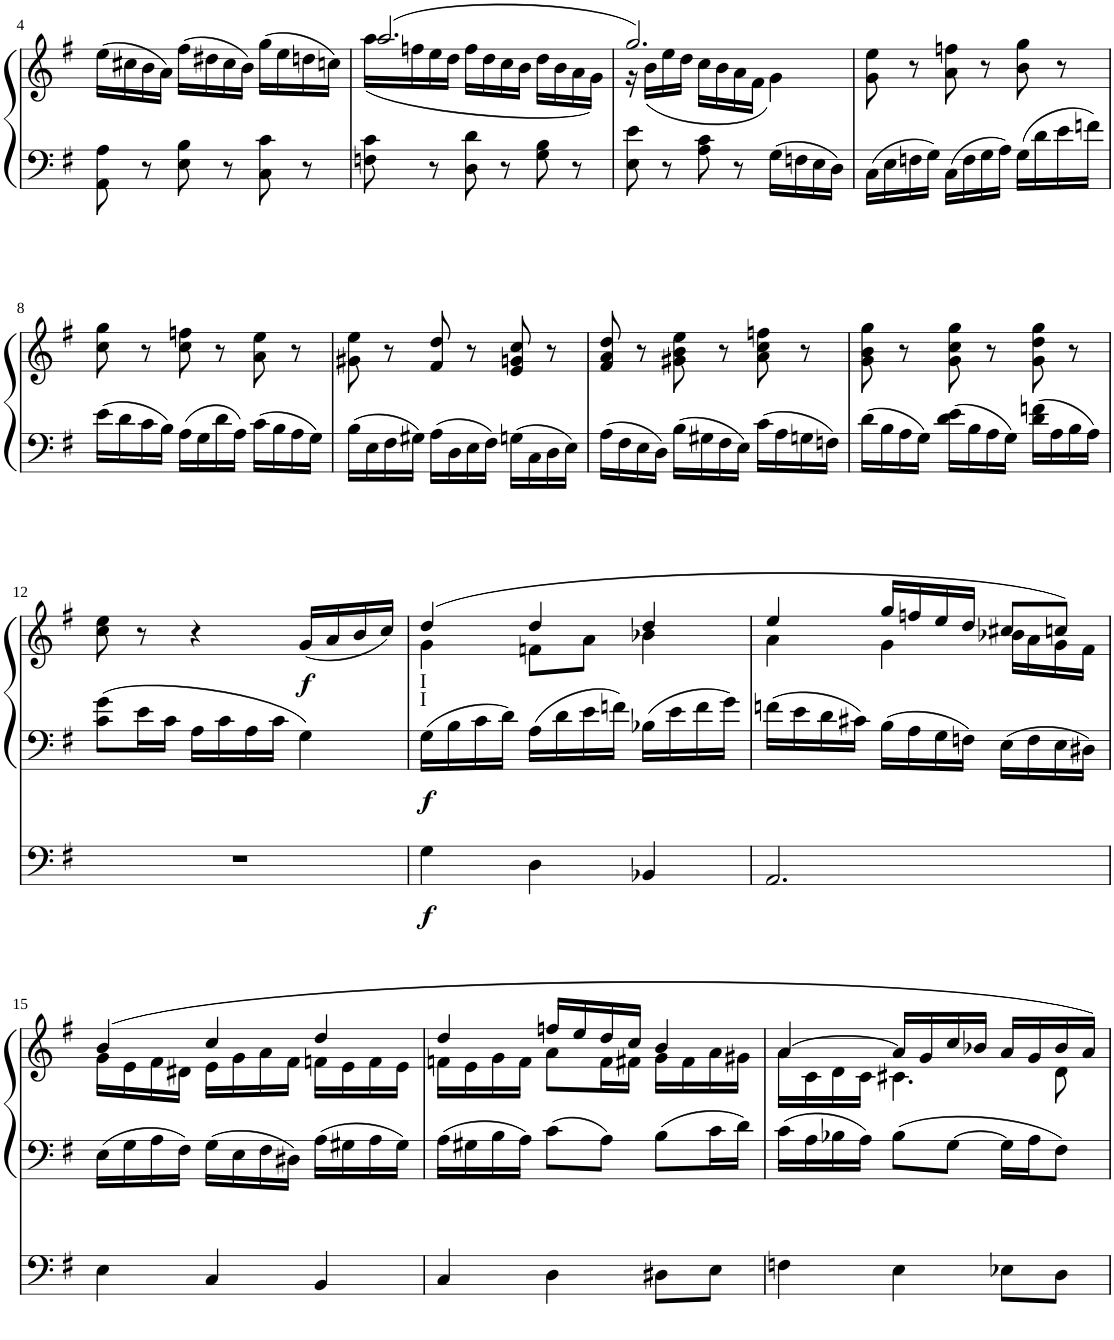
**kern	**dynam	**kern	**kern	**dynam
*part2	*part2	*part1	*part1	*part1
*staff3	*staff3	*staff2	*staff1	*staff1/2
*I"Pedal	*	*I"Manual	*	*
!!LO:PB:g=z
*clefF4	*	*clefF4	*clefG2	*
*k[f#]	*	*k[f#]	*k[f#]	*
*G:	*	*G:	*G:	*
*M3/4	*	*M3/4	*M3/4	*
=4	=4	=4	=4	=4
2.r	.	8AA\ 8A\	(16ee\LL	.
.	.	.	16cc#X\	.
.	.	8r	16b\	.
.	.	.	16a\JJ)	.
.	.	8E\ 8B\	(16ff#\LL	.
.	.	.	16dd#X\	.
.	.	8r	16cc#\	.
.	.	.	16b\JJ)	.
.	.	8C\ 8c\	(16gg\LL	.
.	.	.	16ee\	.
.	.	8r	16ddn\	.
.	.	.	16ccn\JJ)	.
=5	=5	=5	=5	=5
*	*	*	*^	*
2.r	.	8Fn\ 8c\	(2.aa/	(16aa\LL	.
.	.	.	.	16ffn\	.
.	.	8r	.	16ee\	.
.	.	.	.	16dd\JJ	.
.	.	8D\ 8d\	.	16ff\LL	.
.	.	.	.	16dd\	.
.	.	8r	.	16cc\	.
.	.	.	.	16b\JJ	.
.	.	8G\ 8B\	.	16dd\LL	.
.	.	.	.	16b\	.
.	.	8r	.	16a\	.
.	.	.	.	16g\JJ)	.
=6	=6	=6	=6	=6	=6
2.r	.	8E\ 8e\	2.gg/)	16r	.
.	.	.	.	(16b\LL	.
.	.	8r	.	16ee\	.
.	.	.	.	16dd\JJ	.
.	.	8A\ 8c\	.	16cc\LL	.
.	.	.	.	16b\	.
.	.	8r	.	16a\	.
.	.	.	.	16f#\JJ	.
.	.	16G\LL	.	4g\)	.
.	.	16Fn\	.	.	.
.	.	16E\	.	.	.
.	.	16D\JJ	.	.	.
*	*	*	*v	*v	*
=7	=7	=7	=7	=7
2.r	.	16C\LL	8g\ 8ee\	.
.	.	16E\	.	.
.	.	16Fn\	8r	.
.	.	16G\JJ	.	.
.	.	16C\LL	8a\ 8ffn\	.
.	.	16F\	.	.
.	.	16G\	8r	.
.	.	16A\JJ	.	.
.	.	16G\LL	8b\ 8gg\	.
.	.	16d\	.	.
.	.	16e\	8r	.
.	.	16fn\JJ	.	.
!!LO:LB:g=z
=8	=8	=8	=8	=8
2.r	.	16e\LL	8cc\ 8gg\	.
.	.	16d\	.	.
.	.	16c\	8r	.
.	.	16B\JJ	.	.
.	.	16A\LL	8cc\ 8ffn\	.
.	.	16G\	.	.
.	.	16d\	8r	.
.	.	16A\JJ	.	.
.	.	16c\LL	8a\ 8ee\	.
.	.	16B\	.	.
.	.	16A\	8r	.
.	.	16G\JJ	.	.
=9	=9	=9	=9	=9
2.r	.	16B\LL	8g#X\ 8ee\	.
.	.	16E\	.	.
.	.	16F#\	8r	.
.	.	16G#X\JJ	.	.
.	.	16A\LL	8f#/ 8dd/	.
.	.	16D\	.	.
.	.	16E\	8r	.
.	.	16F#\JJ	.	.
.	.	16Gn\LL	8e/ 8gn/ 8cc/	.
.	.	16C\	.	.
.	.	16D\	8r	.
.	.	16E\JJ	.	.
=10	=10	=10	=10	=10
2.r	.	16A\LL	8f#/ 8a/ 8dd/	.
.	.	16F#\	.	.
.	.	16E\	8r	.
.	.	16D\JJ	.	.
.	.	16B\LL	8g#X\ 8b\ 8ee\	.
.	.	16G#X\	.	.
.	.	16F#\	8r	.
.	.	16E\JJ	.	.
.	.	16c\LL	8a\ 8cc\ 8ffn\	.
.	.	16A\	.	.
.	.	16Gn\	8r	.
.	.	16Fn\JJ	.	.
=11	=11	=11	=11	=11
2.r	.	16d\LL	8g\ 8b\ 8gg\	.
.	.	16B\	.	.
.	.	16A\	8r	.
.	.	16G\JJ	.	.
.	.	16d\ 16e\LL	8g\ 8cc\ 8gg\	.
.	.	16B\	.	.
.	.	16A\	8r	.
.	.	16G\JJ	.	.
.	.	16d\ 16fn\LL	8g\ 8dd\ 8gg\	.
.	.	16A\	.	.
.	.	16B\	8r	.
.	.	16A\JJ	.	.
!!LO:LB:g=z
=12	=12	=12	=12	=12
2.r	.	8c\ 8g\L	8cc\ 8ee\	.
.	.	16e\L	8r	.
.	.	16c\JJ	.	.
.	.	16A\LL	4r	.
.	.	16c\	.	.
.	.	16A\	.	.
.	.	16c\JJ	.	.
!	!	!	!	!LO:DY:b
.	.	4G\	(16g/LL	f
.	.	.	16a/	.
.	.	.	16b/	.
.	.	.	16cc/JJ)	.
=13	=13	=13	=13	=13
*	*	*	*^	*
!	!	!LO:TX:a:t=I	!	!	!
!	!	!LO:TX:a:t=I	!	!	!
!	!LO:DY:b	!	!	!	!LO:DY:b=2
4G\	f	16G\LL	(4dd/	4g\	f
.	.	16B\	.	.	.
.	.	16c\	.	.	.
.	.	16d\JJ	.	.	.
4D\	.	16A\LL	4dd/	8fn\L	.
.	.	16d\	.	.	.
.	.	16e\	.	8a\J	.
.	.	16fn\JJ	.	.	.
4BB-X/	.	16B-X\LL	4dd/	4b-X\	.
.	.	16e\	.	.	.
.	.	16f\	.	.	.
.	.	16g\JJ	.	.	.
=14	=14	=14	=14	=14	=14
2.AA/	.	16fn\LL	4ee/	4a\	.
.	.	16e\	.	.	.
.	.	16d\	.	.	.
.	.	16c#X\JJ	.	.	.
.	.	16B\LL	16gg/LL	4g\	.
.	.	16A\	16ffn/	.	.
.	.	16G\	16ee/	.	.
.	.	16Fn\JJ	16dd/JJ	.	.
.	.	16E\LL	8cc#X/L	16b-X\LL	.
.	.	16F\	.	16a\	.
.	.	16E\	8ccn/J)	16g\	.
.	.	16D#X\JJ	.	16f#\JJ	.
!!LO:LB:g=z	!!
=15	=15	=15	=15	=15	=15
4E\	.	16E\LL	(4b/	16g\LL	.
.	.	16G\	.	16e\	.
.	.	16A\	.	16f#\	.
.	.	16F#\JJ	.	16d#X\JJ	.
4C/	.	16G\LL	4cc/	16e\LL	.
.	.	16E\	.	16g\	.
.	.	16F#\	.	16a\	.
.	.	16D#X\JJ	.	16f#\JJ	.
4BB/	.	16A\LL	4dd/	16fn\LL	.
.	.	16G#X\	.	16e\	.
.	.	16A\	.	16f\	.
.	.	16G#\JJ	.	16e\JJ	.
=16	=16	=16	=16	=16	=16
4C/	.	16A\LL	4dd/	16fn\LL	.
.	.	16G#X\	.	16e\	.
.	.	16B\	.	16g\	.
.	.	16A\JJ	.	16f\JJ	.
4D\	.	8c\L	16ffn/LL	8a\L	.
.	.	.	16ee/	.	.
.	.	8A\J	16dd/	16f\L	.
.	.	.	16cc/JJ	16f#X\JJ	.
8D#X\L	.	8B\L	4b/	16g\LL	.
.	.	.	.	16f#\	.
8E\J	.	16c\L	.	16a\	.
.	.	16d\JJ	.	16g#X\JJ	.
=17	=17	=17	=17	=17	=17
4Fn\	.	16c\LL	[4a/	16a\LL	.
.	.	16A\	.	16c\	.
.	.	16B-X\	.	16d\	.
.	.	16A\JJ	.	16c\JJ	.
4E\	.	8B-\L	16a/LL]	4.c#X\	.
.	.	.	16g/	.	.
.	.	[8G\J	16cc/	.	.
.	.	.	16b-X/JJ	.	.
8E-X\L	.	16G\LL]	16a/LL	.	.
.	.	16A\J	16g/	.	.
8D\J	.	8F#\J	16b-/	8d\	.
.	.	.	16a/JJ)	.	.
*	*	*	*v	*v	*
=	=	=	=	=
*-	*-	*-	*-	*-
